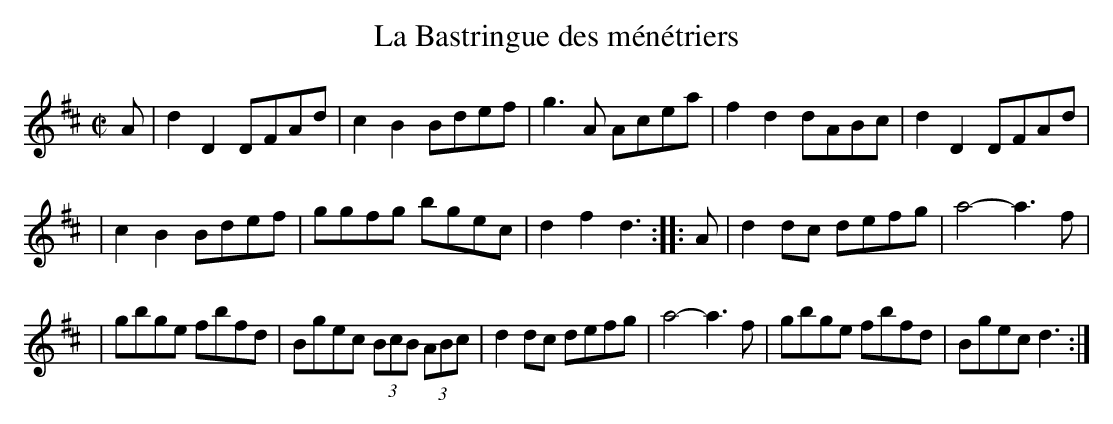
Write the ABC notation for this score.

X:1
T: La Bastringue des m\'en\'etriers
M: C|
L: 1/8
K: D
A \
| d2D2 DFAd | c2B2 Bdef | g3A Acea | f2d2 dABc | d2D2 DFAd |
| c2B2 Bdef | ggfg bgec | d2f2 d3 :: A | d2dc defg | a4- a3f |
| gbge fbfd | Bgec (3BcB (3ABc | d2dc defg | a4- a3f | gbge fbfd | Bgec d3 :|
